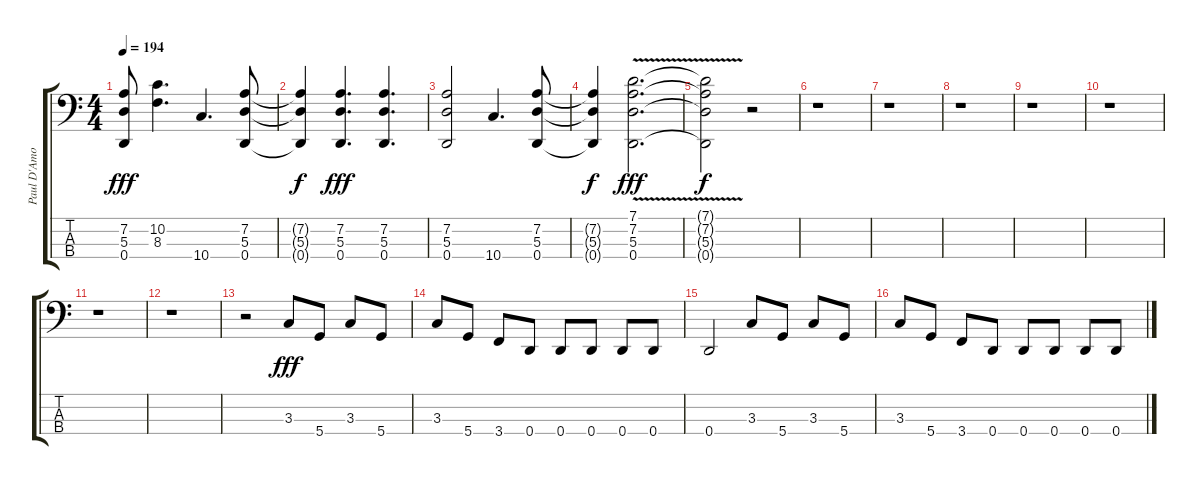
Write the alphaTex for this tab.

\track ("Paul D'Amour" "Paul D'Amo") {instrument slapbass1}
\staff {score tabs}
\tuning (G2 D2 A1 D1) {hide}
\ts (4 4)
\tempo 194
\clef f4
\ks c
(7.2 5.3 0.4).8{dy fff} (10.2 8.3).4{d} 10.4.4{d} (7.2 5.3 0.4).8 |
(7.2{t} 5.3{t} 0.4{t}).4{dy f} (7.2 5.3 0.4).4{d dy fff} (7.2 5.3 0.4).4{d} |
(7.2 5.3 0.4).2 10.4.4{d} (7.2 5.3 0.4).8 |
(7.2{t} 5.3{t} 0.4{t}).4{dy f} (7.1{v} 7.2 5.3 0.4).2{d dy fff} |
(7.1{t} 7.2{t} 5.3{t} 0.4{t}).2{dy f} r.2 |
r.1 |
r.1 |
r.1 |
r.1 |
r.1 |
r.1 |
r.1 |
r.2 3.3.8{dy fff} 5.4.8 3.3.8 5.4.8 |
3.3.8 5.4.8 3.4.8 0.4.8 0.4.8 0.4.8 0.4.8 0.4.8 |
0.4.2 3.3.8 5.4.8 3.3.8 5.4.8 |
3.3.8 5.4.8 3.4.8 0.4.8 0.4.8 0.4.8 0.4.8 0.4.8
